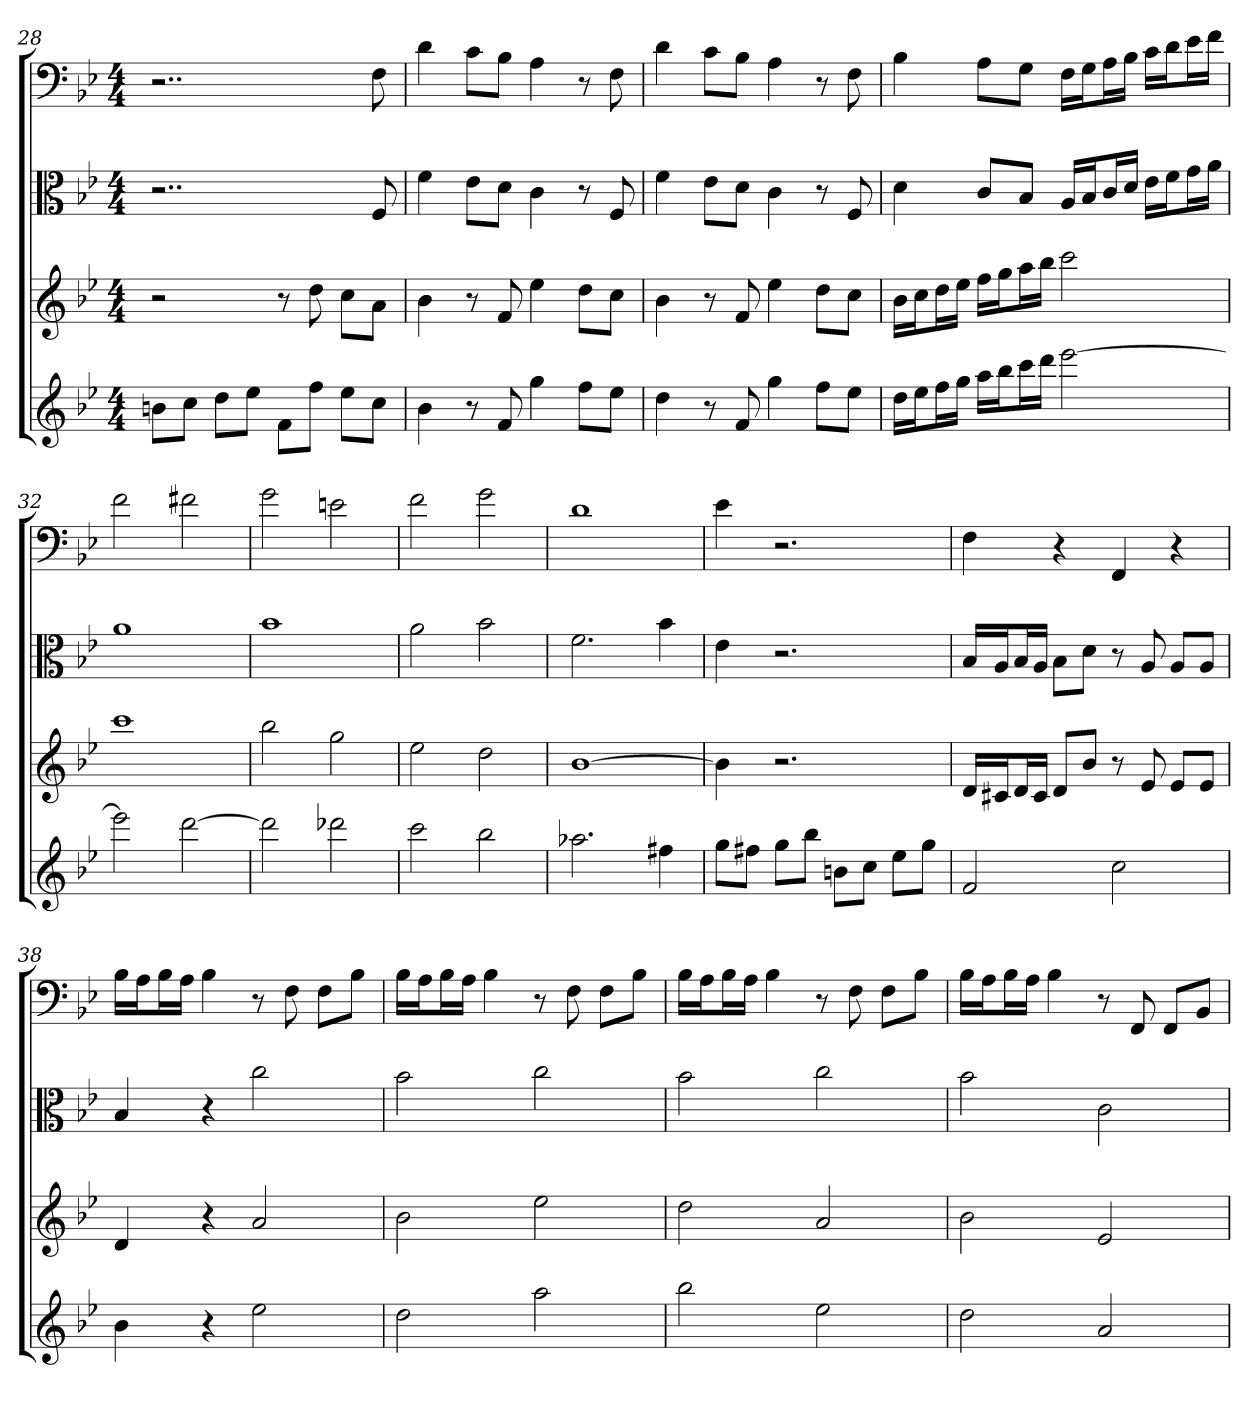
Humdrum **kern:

**kern	**kern	**kern	**kern
*part4	*part3	*part2	*part1
*staff4	*staff3	*staff2	*staff1
*	*	*clefC3	*clefF4
*k[b-e-]	*k[b-e-]	*k[b-e-]	*k[b-e-]
*g:	*g:	*g:	*g:
*M4/4	*M4/4	*M4/4	*M4/4
=28	=28	=28	=28
8bnL	2r	2..r	2..r
8ccJ	.	.	.
8ddL	.	.	.
8ee-J	.	.	.
8fL	8r	.	.
8ffJ	8dd	.	.
8ee-L	8ccL	.	.
8ccJ	8aJ	8F	8F
=29	=29	=29	=29
4b-	4b-	4f	4d
8r	8r	8e-\L	8c\L
8f	8f	8d\J	8B-\J
4gg	4ee-	4c	4A
8ffL	8ddL	8r	8r
8ee-J	8ccJ	8F	8F
=30	=30	=30	=30
4dd	4b-	4f	4d
8r	8r	8e-\L	8c\L
8f	8f	8d\J	8B-\J
4gg	4ee-	4c	4A
8ffL	8ddL	8r	8r
8ee-J	8ccJ	8F	8F
=31	=31	=31	=31
16ddLL	16b-LL	4d	4B-
16ee-J	16ccJ	.	.
16ffL	16ddL	.	.
16ggJJ	16ee-JJ	.	.
16aaLL	16ffLL	8c/L	8A\L
16bb-J	16ggJ	.	.
16cccL	16aaL	8B-/J	8G\J
16dddJJ	16bb-JJ	.	.
[2eee-	2ccc	16A/LL	16F\LL
.	.	16B-/J	16G\J
.	.	16c/L	16A\L
.	.	16d/JJ	16B-\JJ
.	.	16e-\LL	16c\LL
.	.	16f\J	16d\J
.	.	16g\L	16e-\L
.	.	16a\JJ	16f\JJ
=32	=32	=32	=32
2eee-]	1ccc	1a	2f
[2ddd	.	.	2f#X
=33	=33	=33	=33
2ddd]	2bb-	1b-	2g
2ddd-X	2gg	.	2en
=34	=34	=34	=34
2ccc	2ee-	2a	2f
2bb-	2dd	2b-	2g
=35	=35	=35	=35
2.aa-X	[1b-	2.f	1d
4ff#X	.	4b-	.
=36	=36	=36	=36
8ggL	4b-]	4e-	4e-
8ff#XJ	.	.	.
8ggL	2.r	2.r	2.r
8bb-J	.	.	.
8bnL	.	.	.
8ccJ	.	.	.
8ee-L	.	.	.
8ggJ	.	.	.
=37	=37	=37	=37
2f	16dLL	16B-/LL	4F
.	16c#XJ	16A/J	.
.	16dL	16B-/L	.
.	16c#JJ	16A/JJ	.
.	8dL	8B-\L	4r
.	8b-J	8d\J	.
2cc	8r	8r	4FF
.	8e-	8A	.
.	8e-L	8A/L	4r
.	8e-J	8A/J	.
=38	=38	=38	=38
4b-	4d	4B-	16B-\LL
.	.	.	16A\J
.	.	.	16B-\L
.	.	.	16A\JJ
4r	4r	4r	4B-
2ee-	2a	2cc	8r
.	.	.	8F
.	.	.	8F\L
.	.	.	8B-\J
=39	=39	=39	=39
2dd	2b-	2b-	16B-\LL
.	.	.	16A\J
.	.	.	16B-\L
.	.	.	16A\JJ
.	.	.	4B-
2aa	2ee-	2cc	8r
.	.	.	8F
.	.	.	8F\L
.	.	.	8B-\J
=40	=40	=40	=40
2bb-	2dd	2b-	16B-\LL
.	.	.	16A\J
.	.	.	16B-\L
.	.	.	16A\JJ
.	.	.	4B-
2ee-	2a	2cc	8r
.	.	.	8F
.	.	.	8F\L
.	.	.	8B-\J
=41	=41	=41	=41
2dd	2b-	2b-	16B-\LL
.	.	.	16A\J
.	.	.	16B-\L
.	.	.	16A\JJ
.	.	.	4B-
2a	2e-	2c	8r
.	.	.	8FF
.	.	.	8FF/L
.	.	.	8BB-/J
=	=	=	=
*-	*-	*-	*-
